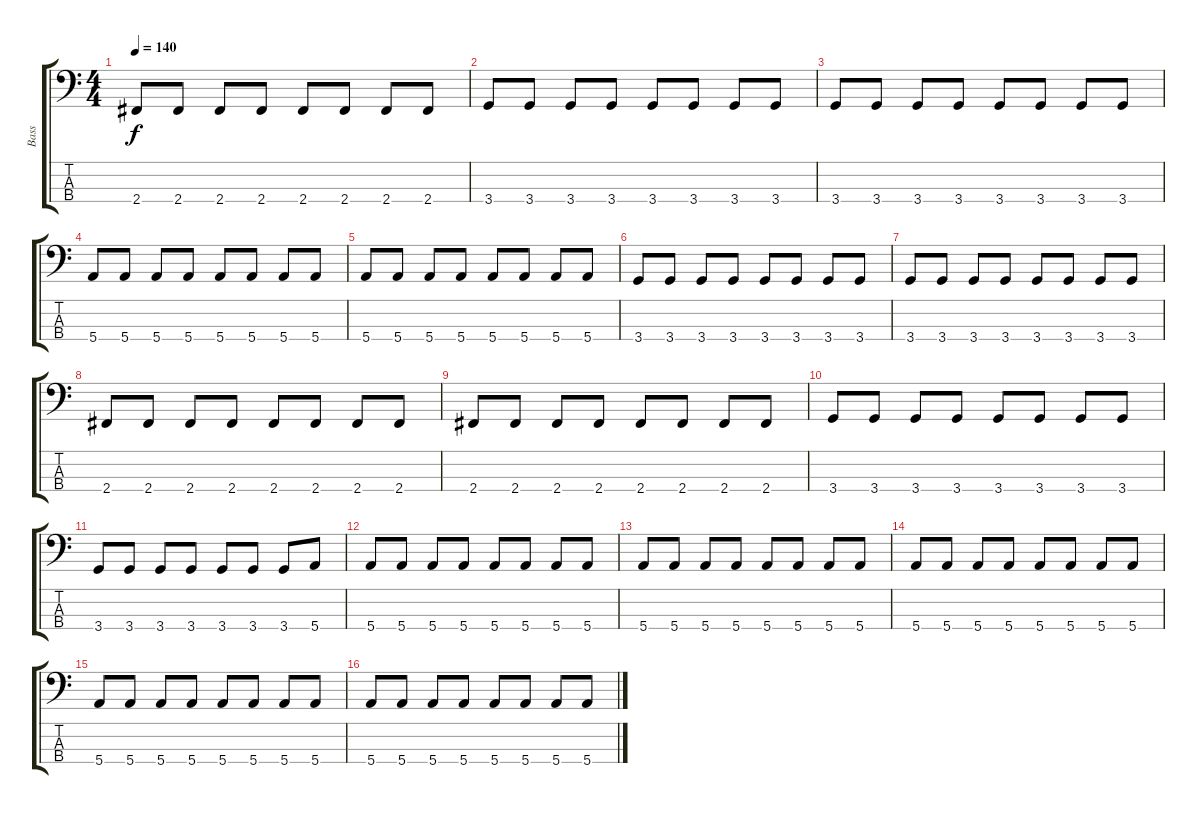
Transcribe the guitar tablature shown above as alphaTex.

\track ("Bass" "Bass") {instrument electricbassfinger}
\staff {score tabs}
\tuning (G2 D2 A1 E1) {hide}
\ts (4 4)
\tempo 140
\clef f4
\ks c
2.4.8{dy f} 2.4.8 2.4.8 2.4.8 2.4.8 2.4.8 2.4.8 2.4.8 |
3.4.8 3.4.8 3.4.8 3.4.8 3.4.8 3.4.8 3.4.8 3.4.8 |
3.4.8 3.4.8 3.4.8 3.4.8 3.4.8 3.4.8 3.4.8 3.4.8 |
5.4.8 5.4.8 5.4.8 5.4.8 5.4.8 5.4.8 5.4.8 5.4.8 |
5.4.8 5.4.8 5.4.8 5.4.8 5.4.8 5.4.8 5.4.8 5.4.8 |
3.4.8 3.4.8 3.4.8 3.4.8 3.4.8 3.4.8 3.4.8 3.4.8 |
3.4.8 3.4.8 3.4.8 3.4.8 3.4.8 3.4.8 3.4.8 3.4.8 |
2.4.8 2.4.8 2.4.8 2.4.8 2.4.8 2.4.8 2.4.8 2.4.8 |
2.4.8 2.4.8 2.4.8 2.4.8 2.4.8 2.4.8 2.4.8 2.4.8 |
3.4.8 3.4.8 3.4.8 3.4.8 3.4.8 3.4.8 3.4.8 3.4.8 |
3.4.8 3.4.8 3.4.8 3.4.8 3.4.8 3.4.8 3.4.8 5.4.8 |
5.4.8 5.4.8 5.4.8 5.4.8 5.4.8 5.4.8 5.4.8 5.4.8 |
5.4.8 5.4.8 5.4.8 5.4.8 5.4.8 5.4.8 5.4.8 5.4.8 |
5.4.8 5.4.8 5.4.8 5.4.8 5.4.8 5.4.8 5.4.8 5.4.8 |
5.4.8 5.4.8 5.4.8 5.4.8 5.4.8 5.4.8 5.4.8 5.4.8 |
5.4.8 5.4.8 5.4.8 5.4.8 5.4.8 5.4.8 5.4.8 5.4.8
